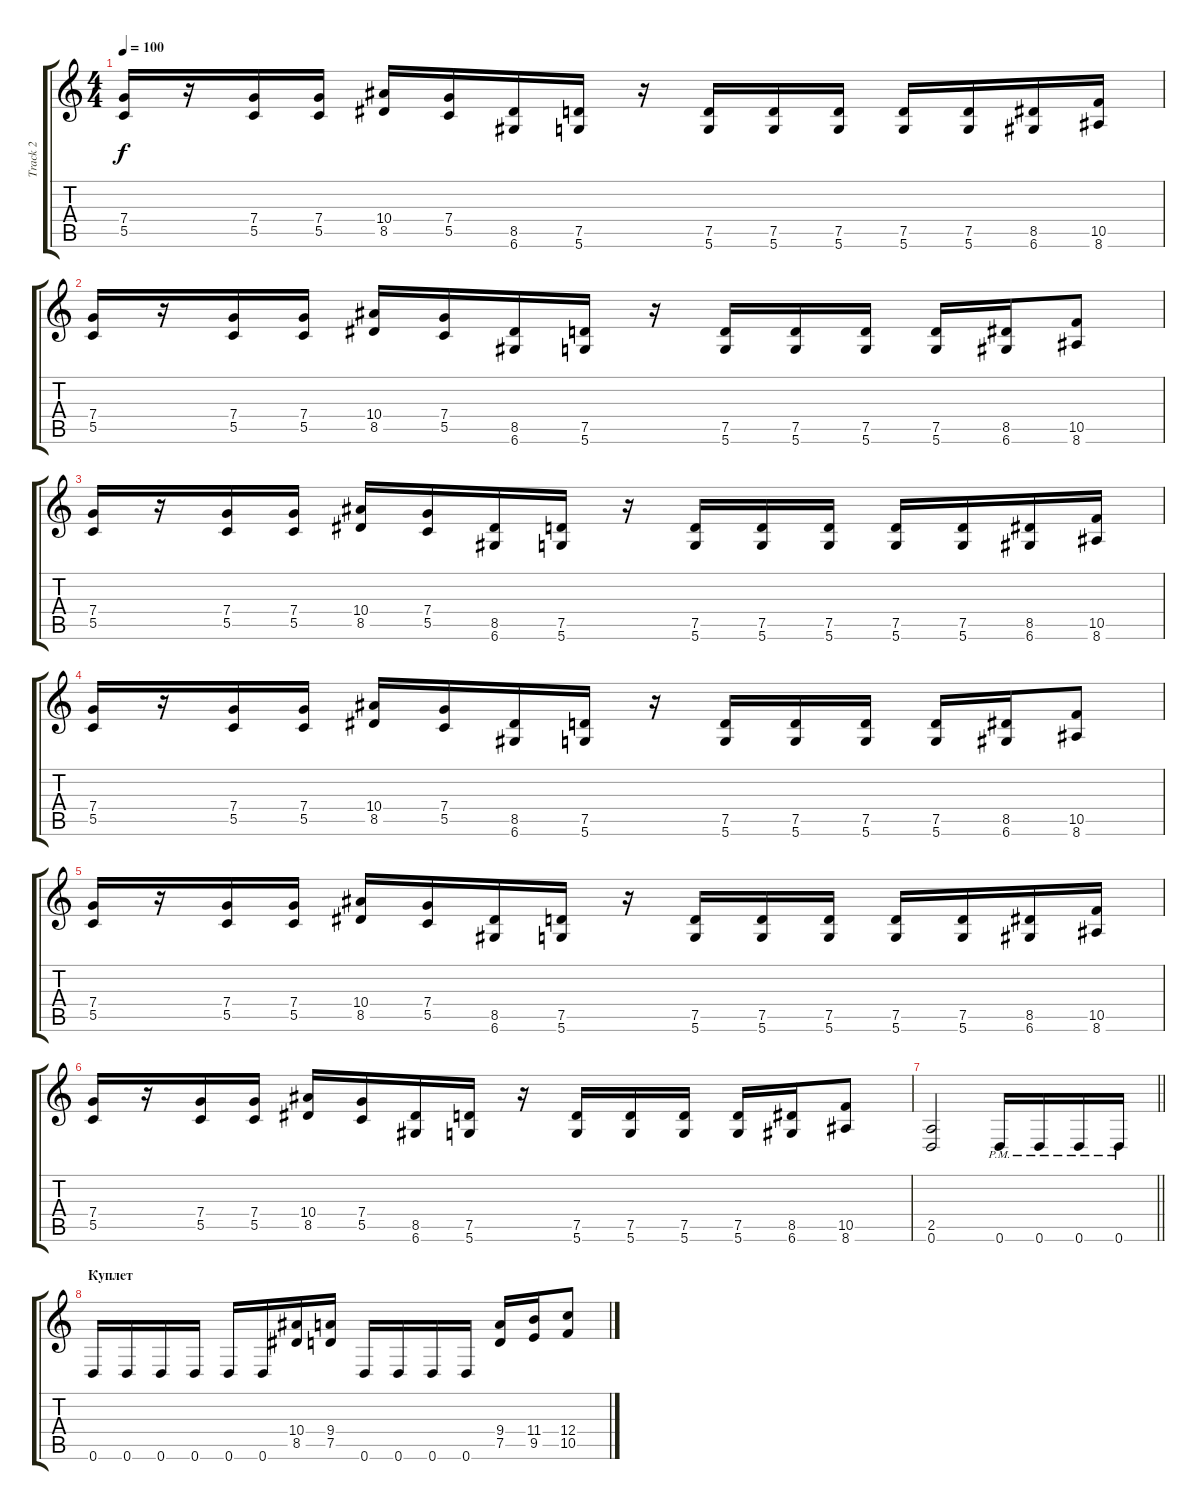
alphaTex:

\track ("Track 2" "Track 2") {mute instrument distortionguitar}
\staff {score tabs}
\tuning (D4 A3 F3 C3 G2 D2) {hide}
\ts (4 4)
\tempo 100
\clef g2
\ks c
(7.4 5.5).16{dy f} r.16 (7.4 5.5).16 (7.4 5.5).16 (10.4 8.5).16 (7.4 5.5).16 (8.5 6.6).16 (7.5 5.6).16 r.16 (7.5 5.6).16 (7.5 5.6).16 (7.5 5.6).16 (7.5 5.6).16 (7.5 5.6).16 (8.5 6.6).16 (10.5 8.6).16 |
(7.4 5.5).16 r.16 (7.4 5.5).16 (7.4 5.5).16 (10.4 8.5).16 (7.4 5.5).16 (8.5 6.6).16 (7.5 5.6).16 r.16 (7.5 5.6).16 (7.5 5.6).16 (7.5 5.6).16 (7.5 5.6).16 (8.5 6.6).16 (10.5 8.6).8 |
(7.4 5.5).16 r.16 (7.4 5.5).16 (7.4 5.5).16 (10.4 8.5).16 (7.4 5.5).16 (8.5 6.6).16 (7.5 5.6).16 r.16 (7.5 5.6).16 (7.5 5.6).16 (7.5 5.6).16 (7.5 5.6).16 (7.5 5.6).16 (8.5 6.6).16 (10.5 8.6).16 |
(7.4 5.5).16 r.16 (7.4 5.5).16 (7.4 5.5).16 (10.4 8.5).16 (7.4 5.5).16 (8.5 6.6).16 (7.5 5.6).16 r.16 (7.5 5.6).16 (7.5 5.6).16 (7.5 5.6).16 (7.5 5.6).16 (8.5 6.6).16 (10.5 8.6).8 |
(7.4 5.5).16 r.16 (7.4 5.5).16 (7.4 5.5).16 (10.4 8.5).16 (7.4 5.5).16 (8.5 6.6).16 (7.5 5.6).16 r.16 (7.5 5.6).16 (7.5 5.6).16 (7.5 5.6).16 (7.5 5.6).16 (7.5 5.6).16 (8.5 6.6).16 (10.5 8.6).16 |
(7.4 5.5).16 r.16 (7.4 5.5).16 (7.4 5.5).16 (10.4 8.5).16 (7.4 5.5).16 (8.5 6.6).16 (7.5 5.6).16 r.16 (7.5 5.6).16 (7.5 5.6).16 (7.5 5.6).16 (7.5 5.6).16 (8.5 6.6).16 (10.5 8.6).8 |
\barLineRight lightlight
(2.5 0.6).2 0.6{pm}.16 0.6{pm}.16 0.6{pm}.16 0.6{pm}.16 |
\section ("" "Куплет")
0.6.16 0.6.16 0.6.16 0.6.16 0.6.16 0.6.16 (10.4 8.5).16 (9.4 7.5).16 0.6.16 0.6.16 0.6.16 0.6.16 (9.4 7.5).16 (11.4 9.5).16 (12.4 10.5).8
